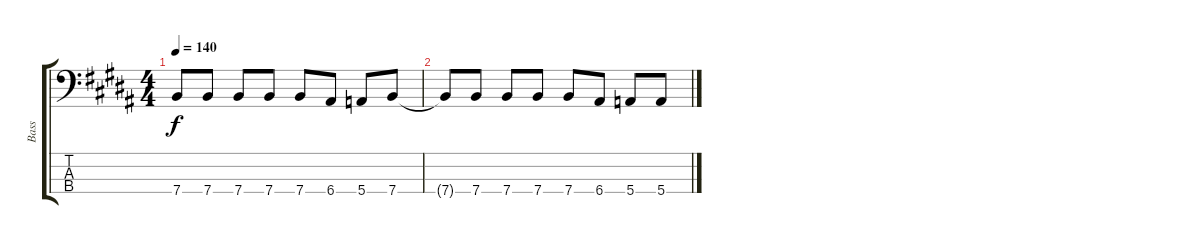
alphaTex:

\track ("Bass" "Bass") {instrument electricbassfinger}
\staff {score tabs}
\tuning (G2 D2 A1 E1) {hide}
\ts (4 4)
\tempo 140
\clef f4
\ks b
7.4.8{dy f} 7.4.8 7.4.8 7.4.8 7.4.8 6.4.8 5.4.8 7.4.8 |
7.4{t}.8 7.4.8 7.4.8 7.4.8 7.4.8 6.4.8 5.4.8 5.4.8
